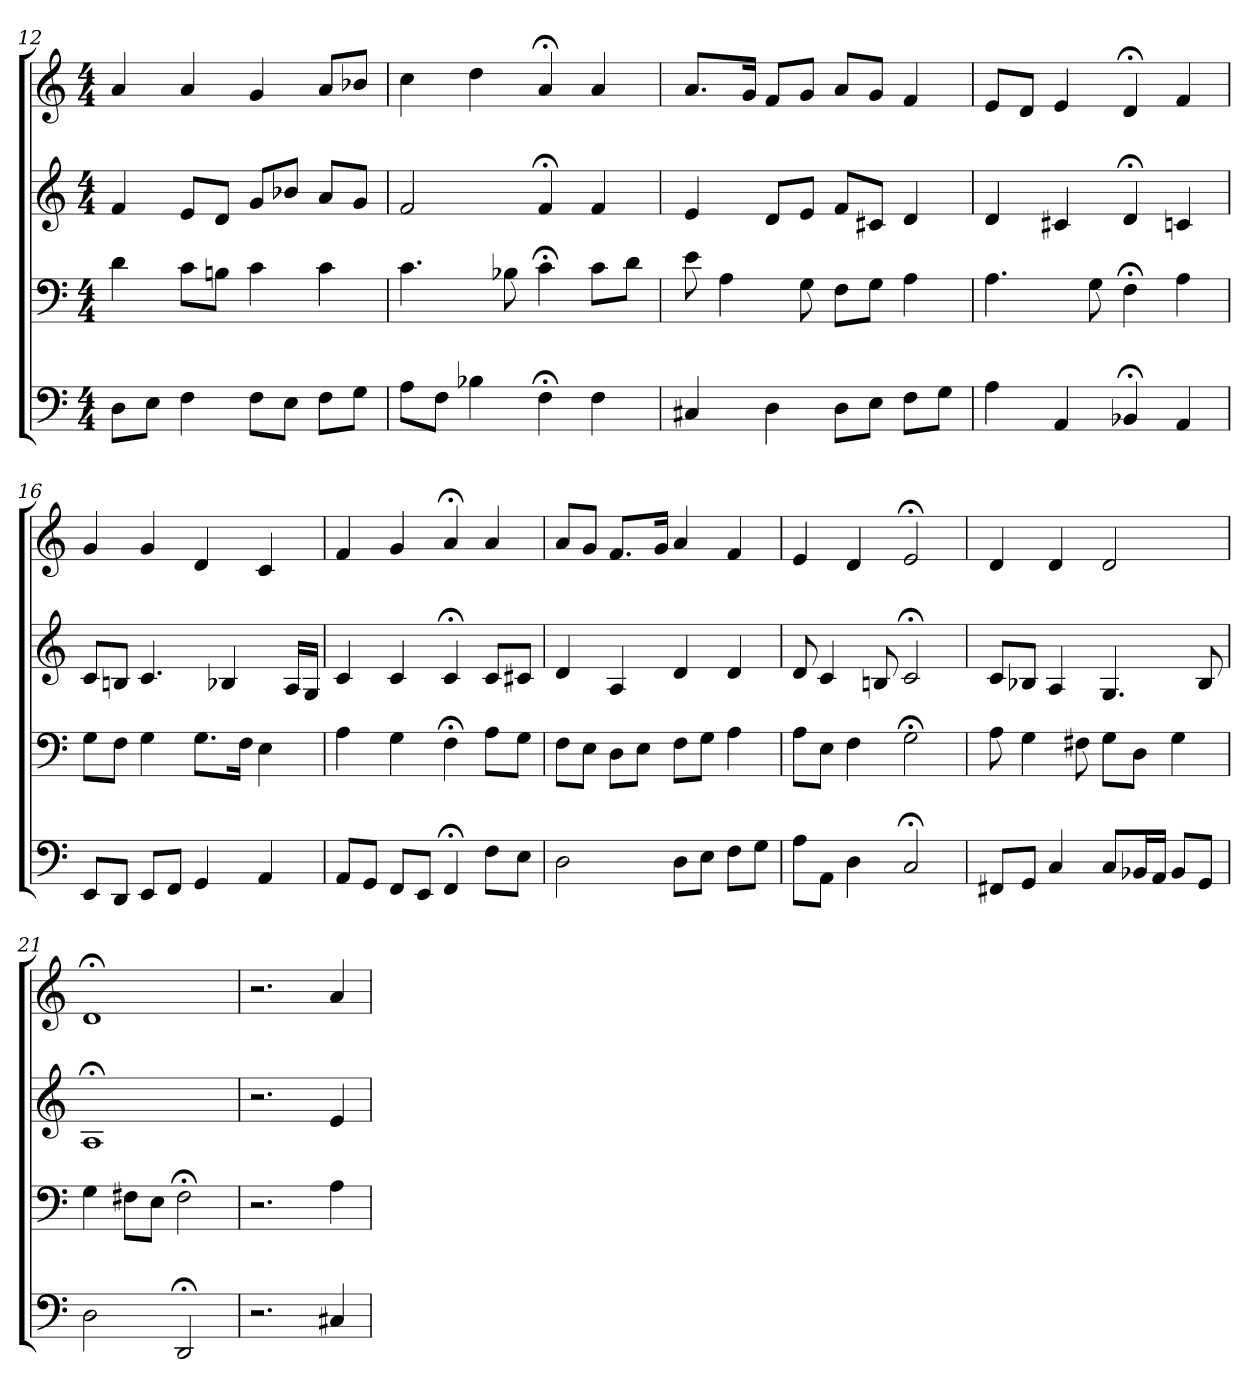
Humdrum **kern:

**kern	**kern	**kern	**kern
*part4	*part3	*part2	*part1
*staff4	*staff3	*staff2	*staff1
*clefF4	*clefF4	*clefG2	*clefG2
*M4/4	*M4/4	*M4/4	*M4/4
=12	=12	=12	=12
8D\L	4d	4f	4a
8E\J	.	.	.
4F	8c\L	8e/L	4a
.	8Bn\J	8d/J	.
8F\L	4c	8g/L	4g
8E\J	.	8b-X/J	.
8F\L	4c	8a/L	8a/L
8G\J	.	8g/J	8b-X/J
=13	=13	=13	=13
8A\L	4.c	2f	4cc
8F\J	.	.	.
4B-X	.	.	4dd
.	8B-X	.	.
4F;<	4c;<	4f;<	4a;<
4F	8c\L	4f	4a
.	8d\J	.	.
=14	=14	=14	=14
4C#X	8e	4e	8.a/L
.	4A	.	.
.	.	.	16g/Jk
4D	.	8d/L	8f/L
.	8G	8e/J	8g/J
8D\L	8F\L	8f/L	8a/L
8E\J	8G\J	8c#X/J	8g/J
8F\L	4A	4d	4f
8G\J	.	.	.
=15	=15	=15	=15
4A	4.A	4d	8e/L
.	.	.	8d/J
4AA	.	4c#X	4e
.	8G	.	.
4BB-X;<	4F;<	4d;<	4d;<
4AA	4A	4cn	4f
=16	=16	=16	=16
8EE/L	8G\L	8c/L	4g
8DD/J	8F\J	8Bn/J	.
8EE/L	4G	4.c	4g
8FF/J	.	.	.
4GG	8.G\L	.	4d
.	.	4B-X	.
.	16F\Jk	.	.
4AA	4E	.	4c
.	.	16A/LL	.
.	.	16G/JJ	.
=17	=17	=17	=17
8AA/L	4A	4c	4f
8GG/J	.	.	.
8FF/L	4G	4c	4g
8EE/J	.	.	.
4FF;<	4F;<	4c;<	4a;<
8F\L	8A\L	8c/L	4a
8E\J	8G\J	8c#X/J	.
=18	=18	=18	=18
2D	8F\L	4d	8a/L
.	8E\J	.	8g/J
.	8D\L	4A	8.f/L
.	8E\J	.	.
.	.	.	16g/Jk
8D\L	8F\L	4d	4a
8E\J	8G\J	.	.
8F\L	4A	4d	4f
8G\J	.	.	.
=19	=19	=19	=19
8A\L	8A\L	8d	4e
8AA\J	8E\J	4c	.
4D	4F	.	4d
.	.	8Bn	.
2C;<	2G;<	2c;<	2e;<
=20	=20	=20	=20
8FF#X/L	8A	8c/L	4d
8GG/J	4G	8B-X/J	.
4C	.	4A	4d
.	8F#X	.	.
8C/L	8G\L	4.G	2d
16BB-X/L	8D\J	.	.
16AA/JJ	.	.	.
8BB-/L	4G	.	.
8GG/J	.	8B-	.
=21	=21	=21	=21
2D	4G	1A;<	1d;<
.	8F#X\L	.	.
.	8E\J	.	.
2DD;<	2F#;<	.	.
=22	=22	=22	=22
2.r	2.r	2.r	2.r
4C#X	4A	4e	4a
=	=	=	=
*-	*-	*-	*-
